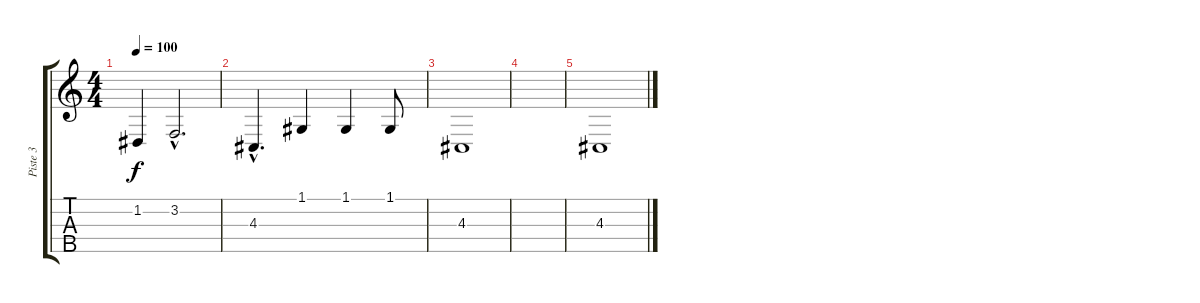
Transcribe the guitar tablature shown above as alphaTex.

\track ("Piste 3" "Piste 3") {instrument electricpiano1}
\staff {score tabs}
\tuning (G3 D3 A2 E2 B1) {hide}
\ts (4 4)
\tempo 100
\clef g2
\ks c
1.2.4{dy f} 3.2{hac}.2{d} |
4.3{hac}.4{d} 1.1.4 1.1.4 1.1.8 |
4.3.1 |
|
4.3.1
